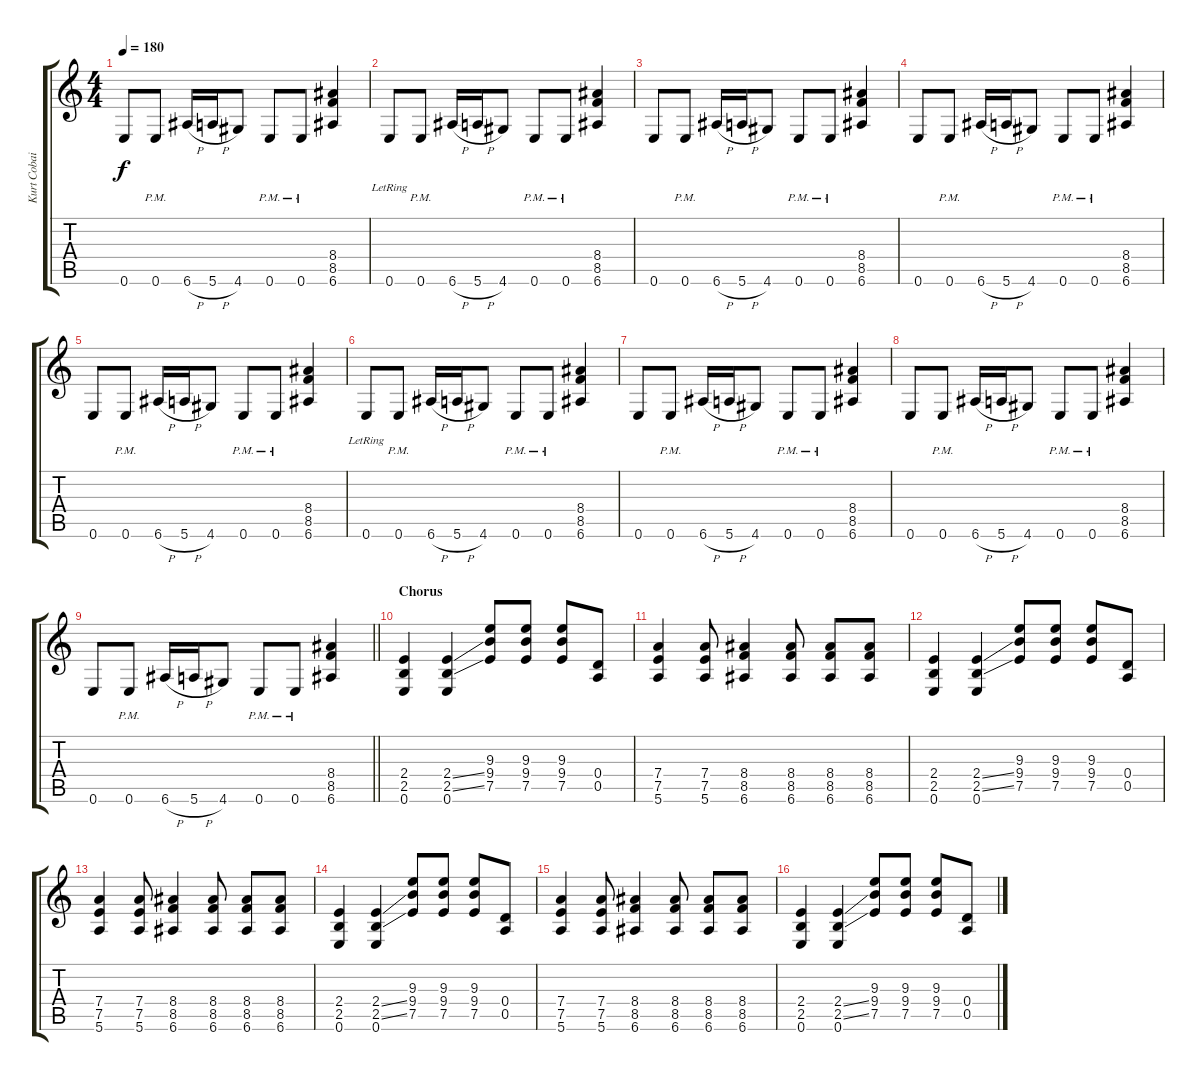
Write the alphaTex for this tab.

\track ("Kurt Cobain" "Kurt Cobai") {instrument overdrivenguitar}
\staff {score tabs}
\tuning (E4 B3 G3 D3 A2 E2) {hide}
\ts (4 4)
\tempo 180
\clef g2
\ks c
0.6.8{dy f} 0.6{pm}.8 6.6{h}.16 5.6{h}.16 4.6.8 0.6{pm}.8 0.6{pm}.8 (8.4 8.5 6.6).4 |
0.6{lr}.8 0.6{pm}.8 6.6{h}.16 5.6{h}.16 4.6.8 0.6{pm}.8 0.6{pm}.8 (8.4 8.5 6.6).4 |
0.6.8 0.6{pm}.8 6.6{h}.16 5.6{h}.16 4.6.8 0.6{pm}.8 0.6{pm}.8 (8.4 8.5 6.6).4 |
0.6.8 0.6{pm}.8 6.6{h}.16 5.6{h}.16 4.6.8 0.6{pm}.8 0.6{pm}.8 (8.4 8.5 6.6).4 |
0.6.8 0.6{pm}.8 6.6{h}.16 5.6{h}.16 4.6.8 0.6{pm}.8 0.6{pm}.8 (8.4 8.5 6.6).4 |
0.6{lr}.8 0.6{pm}.8 6.6{h}.16 5.6{h}.16 4.6.8 0.6{pm}.8 0.6{pm}.8 (8.4 8.5 6.6).4 |
0.6.8 0.6{pm}.8 6.6{h}.16 5.6{h}.16 4.6.8 0.6{pm}.8 0.6{pm}.8 (8.4 8.5 6.6).4 |
0.6.8 0.6{pm}.8 6.6{h}.16 5.6{h}.16 4.6.8 0.6{pm}.8 0.6{pm}.8 (8.4 8.5 6.6).4 |
\barLineRight lightlight
0.6.8 0.6{pm}.8 6.6{h}.16 5.6{h}.16 4.6.8 0.6{pm}.8 0.6{pm}.8 (8.4 8.5 6.6).4 |
\section ("" "Chorus")
(2.4 2.5 0.6).4 (2.4{ss} 2.5{ss} 0.6).4 (9.3 9.4 7.5).8 (9.3 9.4 7.5).8 (9.3 9.4 7.5).8 (0.4 0.5).8 |
(7.4 7.5 5.6).4 (7.4 7.5 5.6).8 (8.4 8.5 6.6).4 (8.4 8.5 6.6).8 (8.4 8.5 6.6).8 (8.4 8.5 6.6).8 |
(2.4 2.5 0.6).4 (2.4{ss} 2.5{ss} 0.6).4 (9.3 9.4 7.5).8 (9.3 9.4 7.5).8 (9.3 9.4 7.5).8 (0.4 0.5).8 |
(7.4 7.5 5.6).4 (7.4 7.5 5.6).8 (8.4 8.5 6.6).4 (8.4 8.5 6.6).8 (8.4 8.5 6.6).8 (8.4 8.5 6.6).8 |
(2.4 2.5 0.6).4 (2.4{ss} 2.5{ss} 0.6).4 (9.3 9.4 7.5).8 (9.3 9.4 7.5).8 (9.3 9.4 7.5).8 (0.4 0.5).8 |
(7.4 7.5 5.6).4 (7.4 7.5 5.6).8 (8.4 8.5 6.6).4 (8.4 8.5 6.6).8 (8.4 8.5 6.6).8 (8.4 8.5 6.6).8 |
(2.4 2.5 0.6).4 (2.4{ss} 2.5{ss} 0.6).4 (9.3 9.4 7.5).8 (9.3 9.4 7.5).8 (9.3 9.4 7.5).8 (0.4 0.5).8
